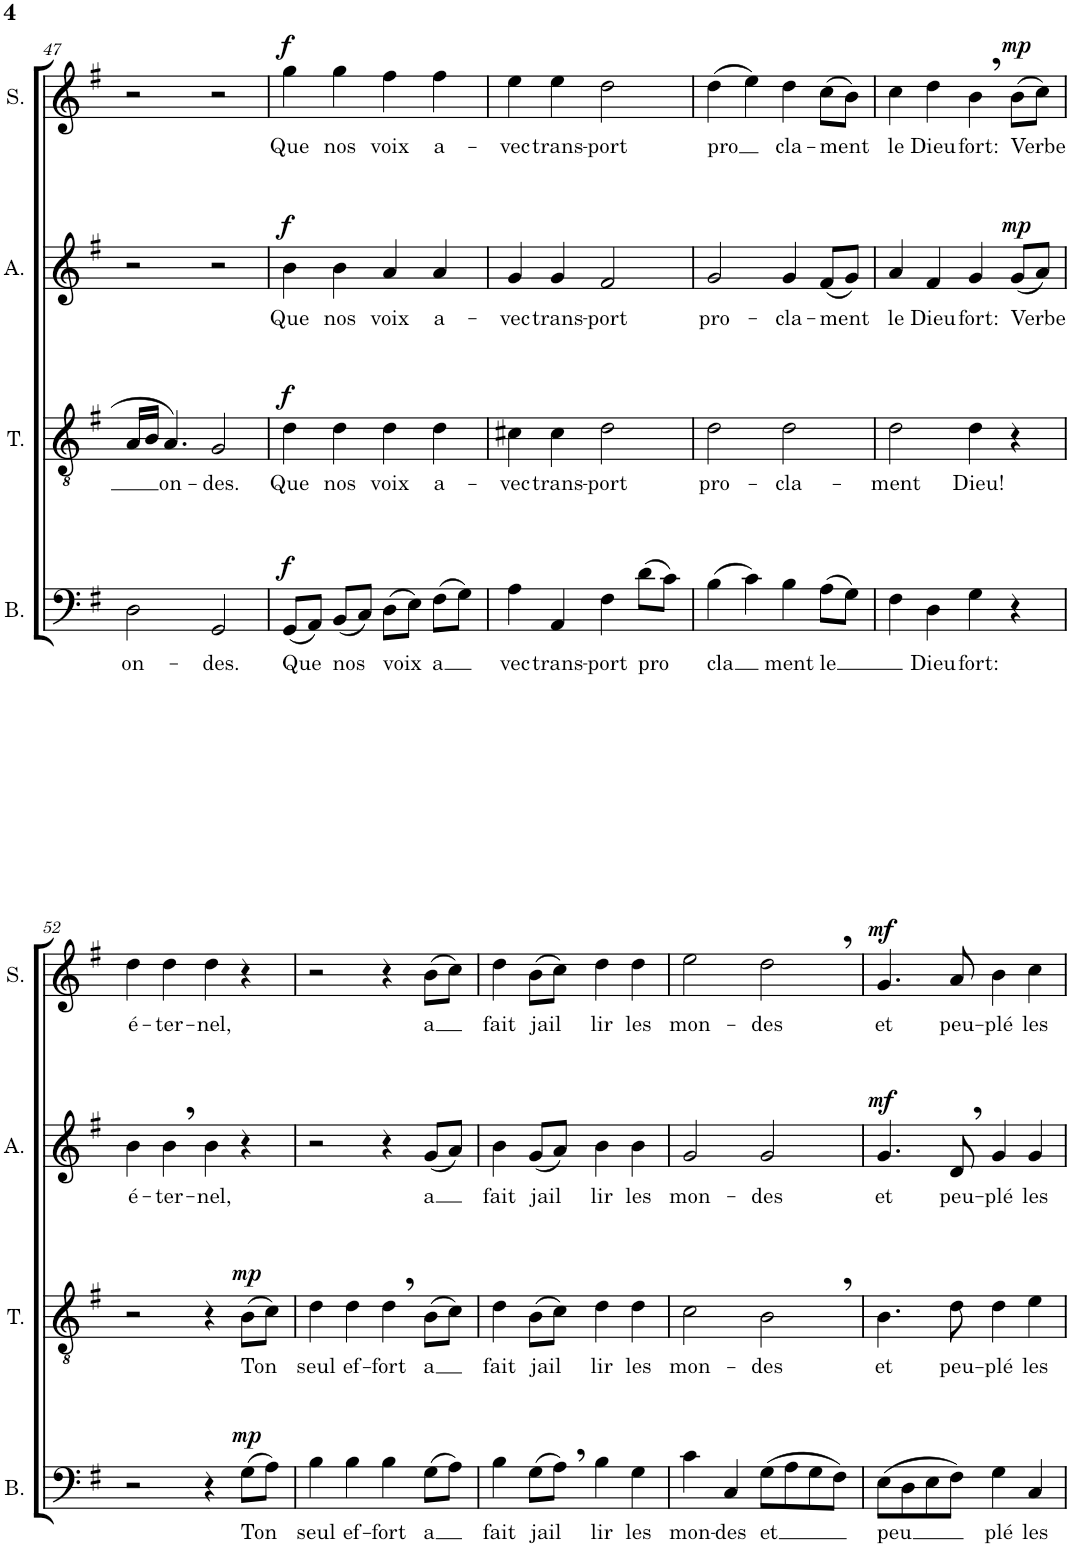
**kern	**text	**dynam	**kern	**text	**dynam	**kern	**text	**dynam	**kern	**text	**dynam
*part4	*part4	*part4	*part3	*part3	*part3	*part2	*part2	*part2	*part1	*part1	*part1
*staff4	*staff4	*staff4	*staff3	*staff3	*staff3	*staff2	*staff2	*staff2	*staff1	*staff1	*staff1
*I"Basse	*	*	*I"Ténor	*	*	*I"Alto	*	*	*I"Soprano	*	*
*I'B.	*	*	*I'T.	*	*	*I'A.	*	*	*I'S.	*	*
!!LO:PB:g=z
*clefF4	*	*	*clefGv2	*	*	*clefG2	*	*	*clefG2	*	*
*k[f#]	*	*	*k[f#]	*	*	*k[f#]	*	*	*k[f#]	*	*
*M4/4	*	*	*M4/4	*	*	*M4/4	*	*	*M4/4	*	*
*met(c)	*	*	*met(c)	*	*	*met(c)	*	*	*met(c)	*	*
=47	=47	=47	=47	=47	=47	=47	=47	=47	=47	=47	=47
!	!LO:LY:b	!	!	!	!	!	!	!	!	!	!
2D\	on-	.	16A/LL	.	.	2r	.	.	2r	.	.
.	.	.	16B/JJ	.	.	.	.	.	.	.	.
!	!	!	!	!LO:LY:b	!	!	!	!	!	!	!
.	.	.	4.A/	on-	.	.	.	.	.	.	.
!	!LO:LY:b	!	!	!LO:LY:b	!	!	!	!	!	!	!
2GG/	-des.	.	2G/	-des.	.	2r	.	.	2r	.	.
=48	=48	=48	=48	=48	=48	=48	=48	=48	=48	=48	=48
!	!LO:LY:b	!LO:DY:a	!	!LO:LY:b	!LO:DY:a	!	!LO:LY:b	!LO:DY:a	!	!LO:LY:b	!LO:DY:a
(8GG/L	Que	f	4d\	Que	f	4b\	Que	f	4gg\	Que	f
8AA/J)	.	.	.	.	.	.	.	.	.	.	.
!	!LO:LY:b	!	!	!LO:LY:b	!	!	!LO:LY:b	!	!	!LO:LY:b	!
(8BB/L	nos	.	4d\	nos	.	4b\	nos	.	4gg\	nos	.
8C/J)	.	.	.	.	.	.	.	.	.	.	.
!	!LO:LY:b	!	!	!LO:LY:b	!	!	!LO:LY:b	!	!	!LO:LY:b	!
(8D\L	voix	.	4d\	voix	.	4a/	voix	.	4ff#\	voix	.
8E\J)	.	.	.	.	.	.	.	.	.	.	.
!	!LO:LY:b	!	!	!LO:LY:b	!	!	!LO:LY:b	!	!	!LO:LY:b	!
(8F#\L	a	.	4d\	a-	.	4a/	a-	.	4ff#\	a-	.
8G\J)	.	.	.	.	.	.	.	.	.	.	.
=49	=49	=49	=49	=49	=49	=49	=49	=49	=49	=49	=49
!	!LO:LY:b	!	!	!LO:LY:b	!	!	!LO:LY:b	!	!	!LO:LY:b	!
4A\	vec	.	4c#X\	-vec	.	4g/	-vec	.	4ee\	-vec	.
!	!LO:LY:b	!	!	!LO:LY:b	!	!	!LO:LY:b	!	!	!LO:LY:b	!
4AA/	trans-	.	4c#\	trans-	.	4g/	trans-	.	4ee\	trans-	.
!	!LO:LY:b	!	!	!LO:LY:b	!	!	!LO:LY:b	!	!	!LO:LY:b	!
4F#\	-port	.	2d\	-port	.	2f#/	-port	.	2dd\	-port	.
!	!LO:LY:b	!	!	!	!	!	!	!	!	!	!
(8d\L	pro	.	.	.	.	.	.	.	.	.	.
8c\J)	.	.	.	.	.	.	.	.	.	.	.
=50	=50	=50	=50	=50	=50	=50	=50	=50	=50	=50	=50
!	!LO:LY:b	!	!	!LO:LY:b	!	!	!LO:LY:b	!	!	!LO:LY:b	!
(4B\	cla	.	2d\	pro-	.	2g/	pro-	.	(4dd\	pro	.
4c\)	.	.	.	.	.	.	.	.	4ee\)	.	.
!	!LO:LY:b	!	!	!LO:LY:b	!	!	!LO:LY:b	!	!	!LO:LY:b	!
4B\	ment	.	2d\	-cla-	.	4g/	-cla-	.	4dd\	cla-	.
!	!LO:LY:b	!	!	!	!	!	!LO:LY:b	!	!	!LO:LY:b	!
(8A\L	le	.	.	.	.	(8f#/L	-ment	.	(8cc\L	-ment	.
8G\J)	.	.	.	.	.	8g/J)	.	.	8b\J)	.	.
=51	=51	=51	=51	=51	=51	=51	=51	=51	=51	=51	=51
!	!	!	!	!LO:LY:b	!	!	!LO:LY:b	!	!	!LO:LY:b	!
4F#\	.	.	2d\	-ment	.	4a/	le	.	4cc\	le	.
!	!LO:LY:b	!	!	!	!	!	!LO:LY:b	!	!	!LO:LY:b	!
4D\	Dieu	.	.	.	.	4f#/	Dieu	.	4dd\	Dieu	.
!	!LO:LY:b	!	!	!LO:LY:b	!	!	!LO:LY:b	!	!	!LO:LY:b	!
4G\	fort:	.	4d\	Dieu!	.	4g/	fort:	.	4b,\	fort:	.
!	!	!	!	!	!	!	!LO:LY:b	!LO:DY:a	!	!LO:LY:b	!LO:DY:a
4r	.	.	4r	.	.	(8g/L	Verbe	mp	(8b\L	Verbe	mp
.	.	.	.	.	.	8a/J)	.	.	8cc\J)	.	.
!!LO:LB:g=z
=52	=52	=52	=52	=52	=52	=52	=52	=52	=52	=52	=52
!	!	!	!	!	!	!	!LO:LY:b	!	!	!LO:LY:b	!
2r	.	.	2r	.	.	4b\	é-	.	4dd\	é-	.
!	!	!	!	!	!	!	!LO:LY:b	!	!	!LO:LY:b	!
.	.	.	.	.	.	4b,\	-ter-	.	4dd\	-ter-	.
!	!	!	!	!	!	!	!LO:LY:b	!	!	!LO:LY:b	!
4r	.	.	4r	.	.	4b\	-nel,	.	4dd\	-nel,	.
!	!LO:LY:b	!LO:DY:a	!	!LO:LY:b	!LO:DY:a	!	!	!	!	!	!
(8G\L	Ton	mp	(8B\L	Ton	mp	4r	.	.	4r	.	.
8A\J)	.	.	8c\J)	.	.	.	.	.	.	.	.
=53	=53	=53	=53	=53	=53	=53	=53	=53	=53	=53	=53
!	!LO:LY:b	!	!	!LO:LY:b	!	!	!	!	!	!	!
4B\	seul	.	4d\	seul	.	2r	.	.	2r	.	.
!	!LO:LY:b	!	!	!LO:LY:b	!	!	!	!	!	!	!
4B\	ef-	.	4d\	ef-	.	.	.	.	.	.	.
!	!LO:LY:b	!	!	!LO:LY:b	!	!	!	!	!	!	!
4B\	-fort	.	4d,\	-fort	.	4r	.	.	4r	.	.
!	!LO:LY:b	!	!	!LO:LY:b	!	!	!LO:LY:b	!	!	!LO:LY:b	!
(8G\L	a	.	(8B\L	a	.	(8g/L	a	.	(8b\L	a	.
8A\J)	.	.	8c\J)	.	.	8a/J)	.	.	8cc\J)	.	.
=54	=54	=54	=54	=54	=54	=54	=54	=54	=54	=54	=54
!	!LO:LY:b	!	!	!LO:LY:b	!	!	!LO:LY:b	!	!	!LO:LY:b	!
4B\	fait	.	4d\	fait	.	4b\	fait	.	4dd\	fait	.
!	!LO:LY:b	!	!	!LO:LY:b	!	!	!LO:LY:b	!	!	!LO:LY:b	!
(8G\L	jail	.	(8B\L	jail	.	(8g/L	jail	.	(8b\L	jail	.
8A,\J)	.	.	8c\J)	.	.	8a/J)	.	.	8cc\J)	.	.
!	!LO:LY:b	!	!	!LO:LY:b	!	!	!LO:LY:b	!	!	!LO:LY:b	!
4B\	lir	.	4d\	lir	.	4b\	lir	.	4dd\	lir	.
!	!LO:LY:b	!	!	!LO:LY:b	!	!	!LO:LY:b	!	!	!LO:LY:b	!
4G\	les	.	4d\	les	.	4b\	les	.	4dd\	les	.
=55	=55	=55	=55	=55	=55	=55	=55	=55	=55	=55	=55
!	!LO:LY:b	!	!	!LO:LY:b	!	!	!LO:LY:b	!	!	!LO:LY:b	!
4c\	mon-	.	2c\	mon-	.	2g/	mon-	.	2ee\	mon-	.
!	!LO:LY:b	!	!	!	!	!	!	!	!	!	!
4C/	-des	.	.	.	.	.	.	.	.	.	.
!	!LO:LY:b	!	!	!LO:LY:b	!	!	!LO:LY:b	!	!	!LO:LY:b	!
(8G\L	et	.	2B,\	-des	.	2g/	-des	.	2dd,\	-des	.
8A\	.	.	.	.	.	.	.	.	.	.	.
8G\	.	.	.	.	.	.	.	.	.	.	.
8F#\J)	.	.	.	.	.	.	.	.	.	.	.
=56	=56	=56	=56	=56	=56	=56	=56	=56	=56	=56	=56
!	!LO:LY:b	!	!	!LO:LY:b	!	!	!LO:LY:b	!LO:DY:a	!	!LO:LY:b	!LO:DY:a
(8E\L	peu	.	4.B\	et	.	4.g/	et	mf	4.g/	et	mf
8D\	.	.	.	.	.	.	.	.	.	.	.
8E\	.	.	.	.	.	.	.	.	.	.	.
!	!	!	!	!LO:LY:b	!	!	!LO:LY:b	!	!	!LO:LY:b	!
8F#\J)	.	.	8d\	peu-	.	8d,/	peu-	.	8a/	peu-	.
!	!LO:LY:b	!	!	!LO:LY:b	!	!	!LO:LY:b	!	!	!LO:LY:b	!
4G\	plé	.	4d\	-plé	.	4g/	-plé	.	4b\	-plé	.
!	!LO:LY:b	!	!	!LO:LY:b	!	!	!LO:LY:b	!	!	!LO:LY:b	!
4C/	les	.	4e\	les	.	4g/	les	.	4cc\	les	.
=	=	=	=	=	=	=	=	=	=	=	=
*-	*-	*-	*-	*-	*-	*-	*-	*-	*-	*-	*-
